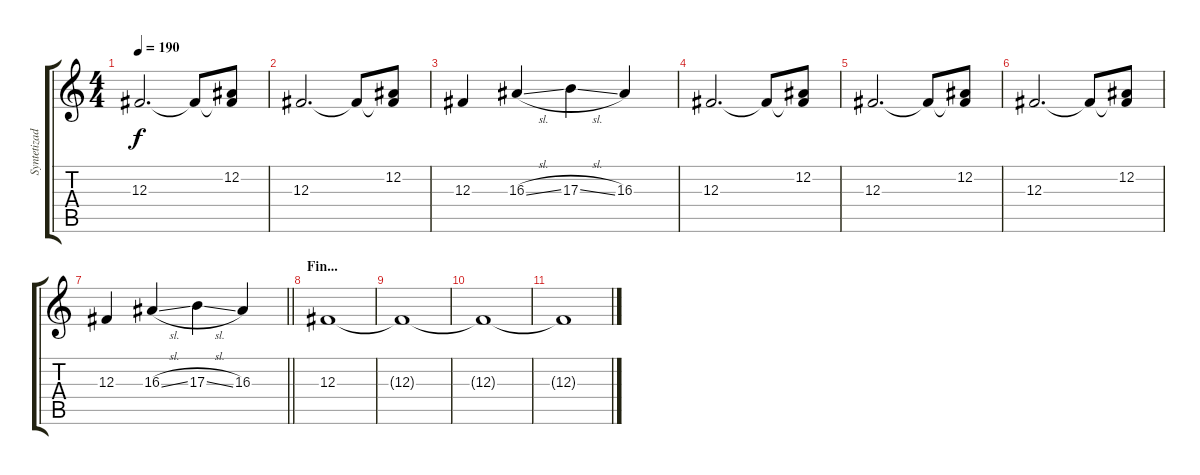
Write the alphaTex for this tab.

\track ("Syntetizador" "Syntetizad") {instrument synthstrings1}
\staff {score tabs}
\tuning (Eb4 Bb3 Gb3 Db3 Ab2 Eb2) {hide}
\ts (4 4)
\tempo 190
\clef g2
\ks c
12.3.2{d dy f} 12.3{t}.8 (12.2 12.3{t}).8 |
12.3.2{d} 12.3{t}.8 (12.2 12.3{t}).8 |
12.3.4 16.3{sl}.4 17.3{sl}.4 16.3.4 |
12.3.2{d} 12.3{t}.8 (12.2 12.3{t}).8 |
12.3.2{d} 12.3{t}.8 (12.2 12.3{t}).8 |
12.3.2{d} 12.3{t}.8 (12.2 12.3{t}).8 |
\barLineRight lightlight
12.3.4 16.3{sl}.4 17.3{sl}.4 16.3.4 |
\section ("" "Fin...")
12.3.1{volume 0} |
12.3{t}.1 |
12.3{t}.1 |
12.3{t}.1
